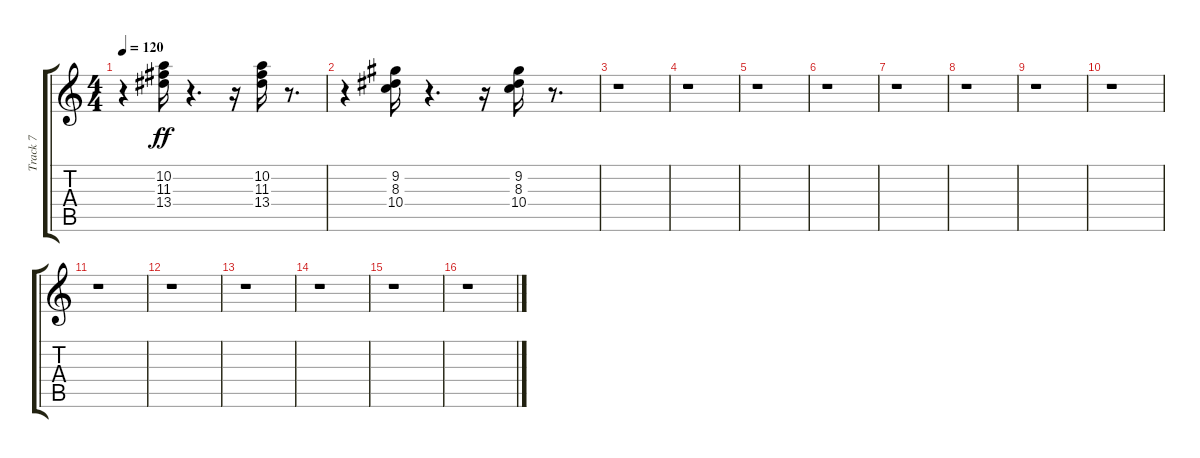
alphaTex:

\track ("Track 7" "Track 7") {instrument electricguitarclean}
\staff {score tabs}
\tuning (E4 B3 G3 D3 A2 E2) {hide}
\ts (4 4)
\tempo 120
\clef g2
\ks c
r.4{dy f} (10.2 11.3 13.4).16{dy ff} r.4{d} r.16 (10.2 11.3 13.4).16 r.8{d} |
r.4 (9.2 8.3 10.4).16 r.4{d} r.16 (9.2 8.3 10.4).16 r.8{d} |
r.1 |
r.1 |
r.1 |
r.1 |
r.1 |
r.1 |
r.1 |
r.1 |
r.1 |
r.1 |
r.1 |
r.1 |
r.1 |
r.1
